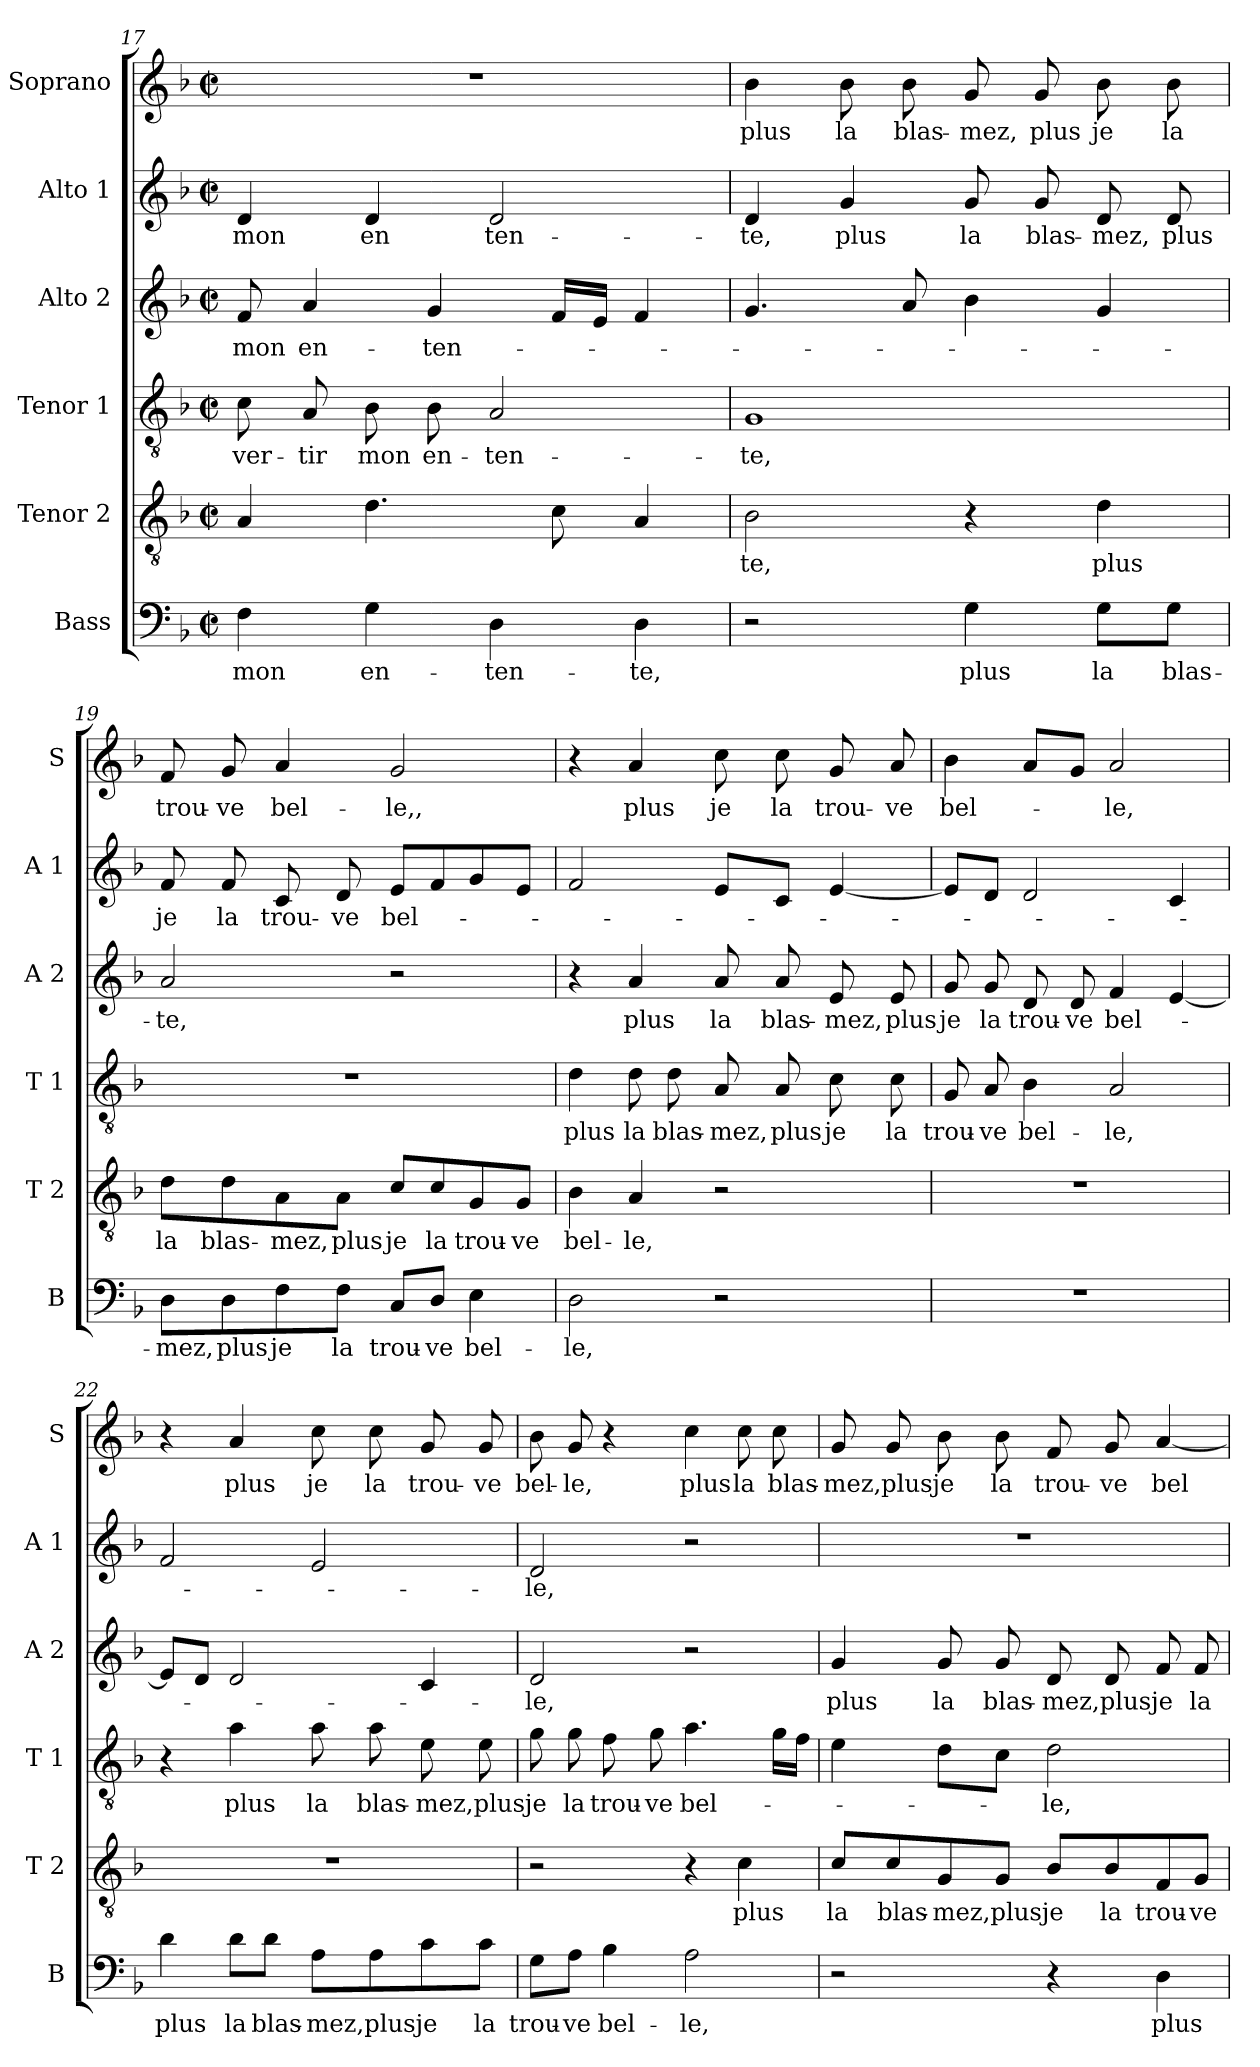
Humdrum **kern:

**kern	**text	**kern	**text	**kern	**text	**kern	**text	**kern	**text	**kern	**text
*part6	*part6	*part5	*part5	*part4	*part4	*part3	*part3	*part2	*part2	*part1	*part1
*staff6	*staff6	*staff5	*staff5	*staff4	*staff4	*staff3	*staff3	*staff2	*staff2	*staff1	*staff1
*I"Bass	*	*I"Tenor 2	*	*I"Tenor 1	*	*I"Alto 2	*	*I"Alto 1	*	*I"Soprano	*
*I'B	*	*I'T 2	*	*I'T 1	*	*I'A 2	*	*I'A 1	*	*I'S	*
!!LO:PB:g=z
*clefF4	*	*clefGv2	*	*clefGv2	*	*clefG2	*	*clefG2	*	*clefG2	*
*k[b-]	*	*k[b-]	*	*k[b-]	*	*k[b-]	*	*k[b-]	*	*k[b-]	*
*F:	*	*F:	*	*F:	*	*F:	*	*F:	*	*F:	*
*M2/2	*	*M2/2	*	*M2/2	*	*M2/2	*	*M2/2	*	*M2/2	*
*met(c|)	*	*met(c|)	*	*met(c|)	*	*met(c|)	*	*met(c|)	*	*met(c|)	*
=17	=17	=17	=17	=17	=17	=17	=17	=17	=17	=17	=17
4F\	mon	4A/	.	8c\	-ver-	8f/	mon	4d/	mon	1r	.
.	.	.	.	8A/	-tir	4a/	en-	.	.	.	.
4G\	en-	4.d\	.	8B-\	mon	.	.	4d/	en	.	.
.	.	.	.	8B-\	en-	4g/	-ten-	.	.	.	.
4D\	-ten-	.	.	2A/	-ten-	.	.	2d/	ten-	.	.
.	.	8c\	.	.	.	16f/LL	.	.	.	.	.
.	.	.	.	.	.	16e/JJ	.	.	.	.	.
4D\	-te,	4A/	.	.	.	4f/	.	.	.	.	.
=18	=18	=18	=18	=18	=18	=18	=18	=18	=18	=18	=18
2r	.	2B-\	-te,	1G	-te,	4.g/	.	4d/	-te,	4b-\	plus
.	.	.	.	.	.	.	.	4g/	plus	8b-\	la
.	.	.	.	.	.	8a/	.	.	.	8b-\	blas-
4G\	plus	4r	.	.	.	4b-\	.	8g/	la	8g/	-mez,
.	.	.	.	.	.	.	.	8g/	blas-	8g/	plus
8G\L	la	4d\	plus	.	.	4g/	.	8d/	-mez,	8b-\	je
8G\J	blas-	.	.	.	.	.	.	8d/	plus	8b-\	la
=19	=19	=19	=19	=19	=19	=19	=19	=19	=19	=19	=19
8D\L	-mez,	8d\L	la	1r	.	2a/	-te,	8f/	je	8f/	trou-
8D\	plus	8d\	blas-	.	.	.	.	8f/	la	8g/	-ve
8F\	je	8A\	-mez,	.	.	.	.	8c/	trou-	4a/	bel-
8F\J	la	8A\J	plus	.	.	.	.	8d/	-ve	.	.
8C/L	trou-	8c/L	je	.	.	2r	.	8e/L	bel-	2g/	-le,,
8D/J	-ve	8c/	la	.	.	.	.	8f/	.	.	.
4E\	bel-	8G/	trou-	.	.	.	.	8g/	.	.	.
.	.	8G/J	-ve	.	.	.	.	8e/J	.	.	.
=20	=20	=20	=20	=20	=20	=20	=20	=20	=20	=20	=20
2D\	-le,	4B-\	bel-	4d\	plus	4r	.	2f/	.	4r	.
.	.	4A/	-le,	8d\	la	4a/	plus	.	.	4a/	plus
.	.	.	.	8d\	blas-	.	.	.	.	.	.
2r	.	2r	.	8A/	-mez,	8a/	la	8e/L	.	8cc\	je
.	.	.	.	8A/	plus	8a/	blas-	8c/J	.	8cc\	la
.	.	.	.	8c\	je	8e/	-mez,	[4e/	.	8g/	trou-
.	.	.	.	8c\	la	8e/	plus	.	.	8a/	-ve
!!LO:LB:g=z
=21	=21	=21	=21	=21	=21	=21	=21	=21	=21	=21	=21
1r	.	1r	.	8G/	trou-	8g/	je	8e/L]	.	4b-\	bel-
.	.	.	.	8A/	-ve	8g/	la	8d/J	.	.	.
.	.	.	.	4B-\	bel-	8d/	trou-	2d/	.	8a/L	.
.	.	.	.	.	.	8d/	-ve	.	.	8g/J	.
.	.	.	.	2A/	-le,	4f/	bel-	.	.	2a/	-le,
.	.	.	.	.	.	[4e/	.	4c/	.	.	.
=22	=22	=22	=22	=22	=22	=22	=22	=22	=22	=22	=22
4d\	plus	1r	.	4r	.	8e/L]	.	2f/	.	4r	.
.	.	.	.	.	.	8d/J	.	.	.	.	.
8d\L	la	.	.	4a\	plus	2d/	.	.	.	4a/	plus
8d\J	blas-	.	.	.	.	.	.	.	.	.	.
8A\L	-mez,	.	.	8a\	la	.	.	2e/	.	8cc\	je
8A\	plus	.	.	8a\	blas-	.	.	.	.	8cc\	la
8c\	je	.	.	8e\	-mez,	4c/	.	.	.	8g/	trou-
8c\J	la	.	.	8e\	plus	.	.	.	.	8g/	-ve
=23	=23	=23	=23	=23	=23	=23	=23	=23	=23	=23	=23
8G\L	trou-	2r	.	8g\	je	2d/	-le,	2d/	-le,	8b-\	bel-
8A\J	-ve	.	.	8g\	la	.	.	.	.	8g/	-le,
4B-\	bel-	.	.	8f\	trou-	.	.	.	.	4r	.
.	.	.	.	8g\	-ve	.	.	.	.	.	.
2A\	-le,	4r	.	4.a\	bel-	2r	.	2r	.	4cc\	plus
.	.	4c\	plus	.	.	.	.	.	.	8cc\	la
.	.	.	.	16g\LL	.	.	.	.	.	8cc\	blas-
.	.	.	.	16f\JJ	.	.	.	.	.	.	.
=24	=24	=24	=24	=24	=24	=24	=24	=24	=24	=24	=24
2r	.	8c/L	la	4e\	.	4g/	plus	1r	.	8g/	-mez,
.	.	8c/	blas-	.	.	.	.	.	.	8g/	plus
.	.	8G/	-mez,	8d\L	.	8g/	la	.	.	8b-\	je
.	.	8G/J	plus	8c\J	.	8g/	blas-	.	.	8b-\	la
4r	.	8B-/L	je	2d\	-le,	8d/	-mez,	.	.	8f/	trou-
.	.	8B-/	la	.	.	8d/	plus	.	.	8g/	-ve
4D\	plus	8F/	trou-	.	.	8f/	je	.	.	[4a/	bel-
.	.	8G/J	-ve	.	.	8f/	la	.	.	.	.
=	=	=	=	=	=	=	=	=	=	=	=
*-	*-	*-	*-	*-	*-	*-	*-	*-	*-	*-	*-
